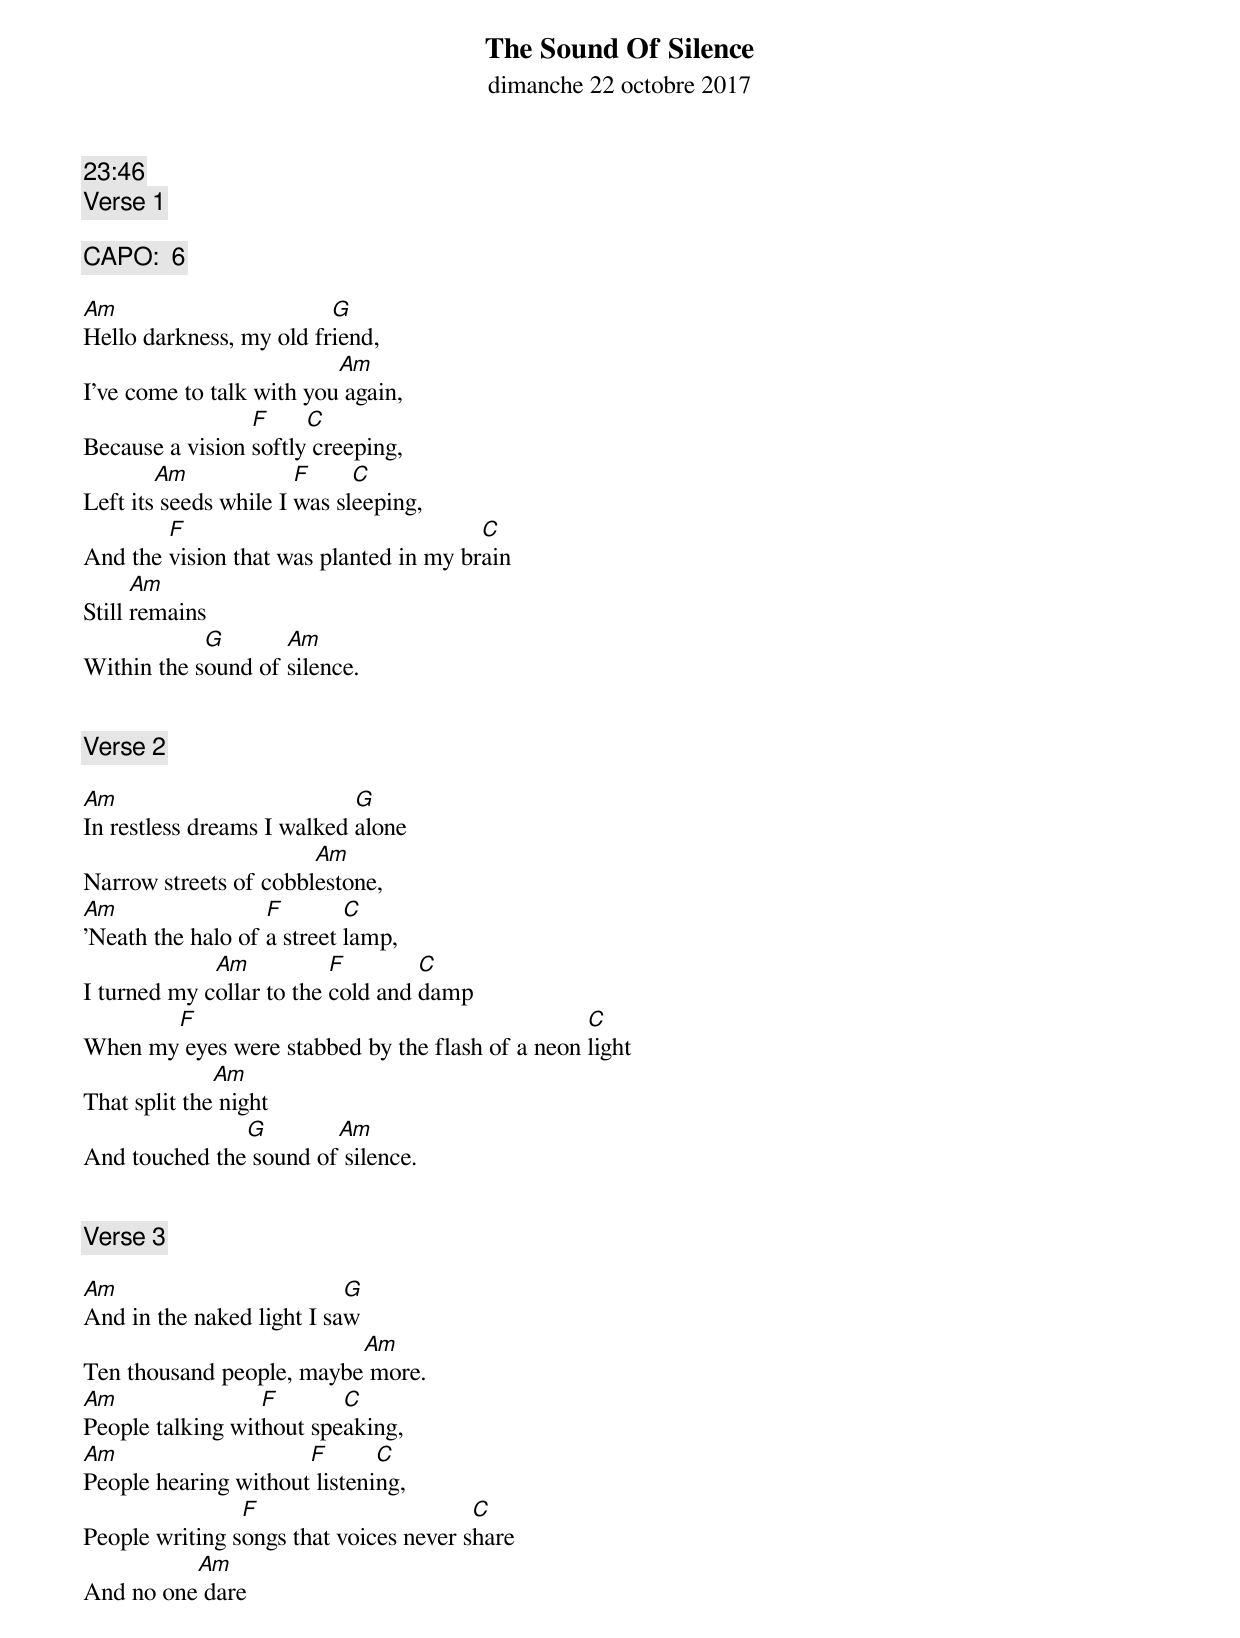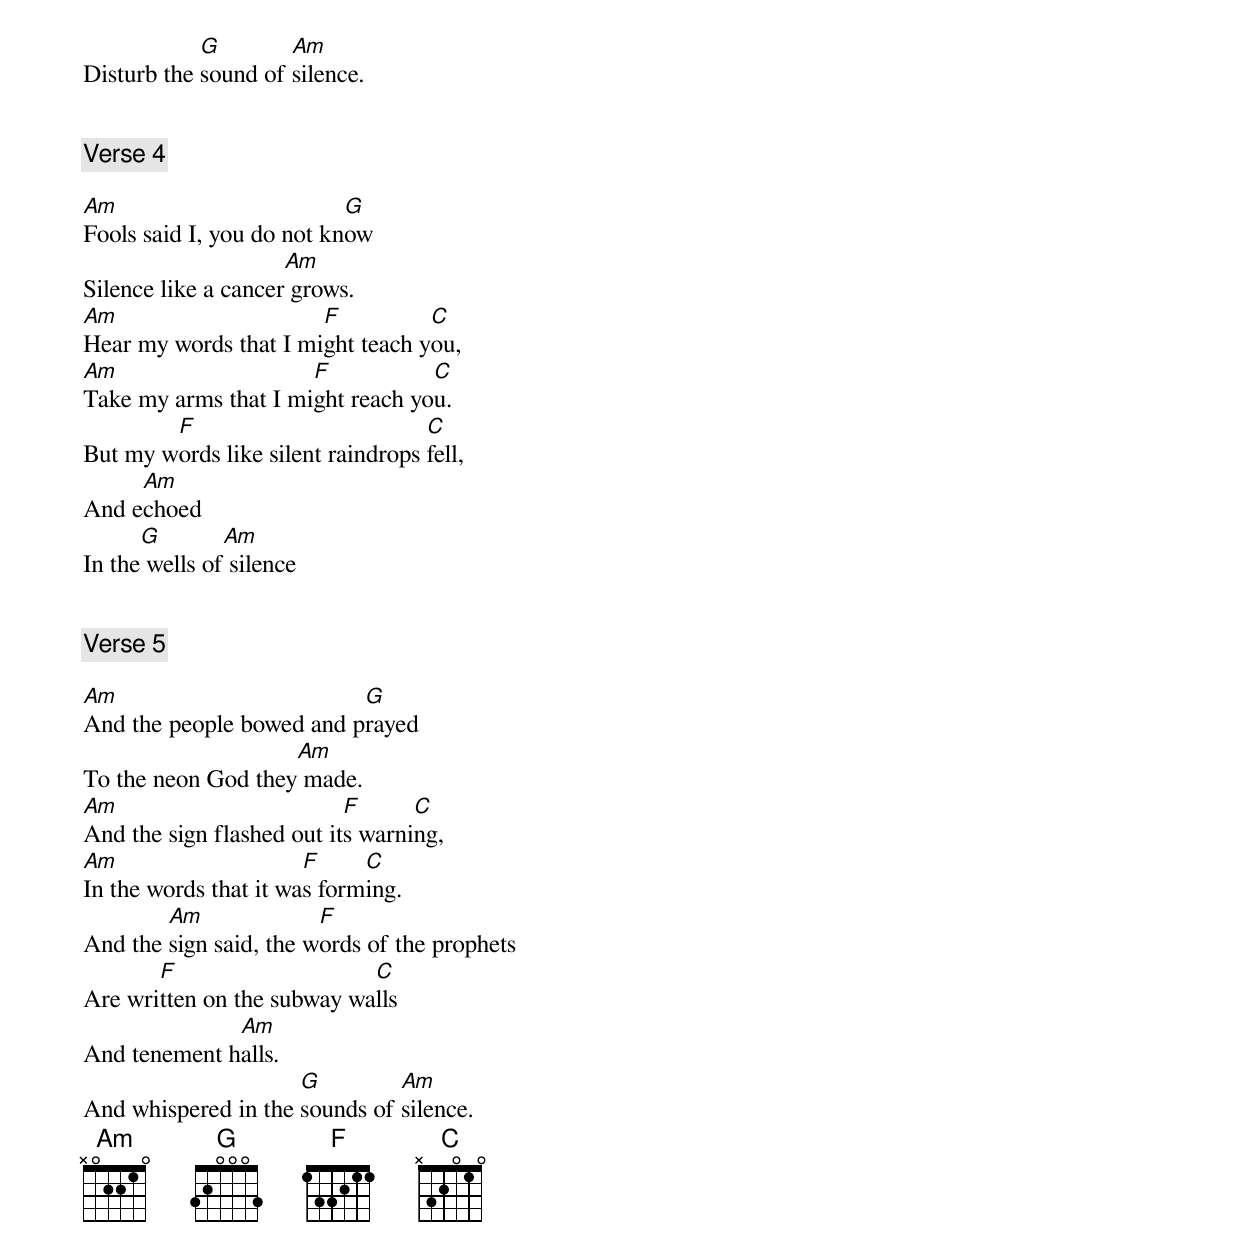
The Sound Of Silence
dimanche 22 octobre 2017
23:46
[Verse 1]

CAPO:  6

Am                       G
Hello darkness, my old friend,
                          Am
I've come to talk with you again,
                 F     C
Because a vision softly creeping,
        Am             F     C
Left its seeds while I was sleeping,
        F                               C
And the vision that was planted in my brain
      Am
Still remains
            G       Am
Within the sound of silence.


[Verse 2]

Am                          G
In restless dreams I walked alone
                       Am
Narrow streets of cobblestone,
Am                 F        C
'Neath the halo of a street lamp,
             Am           F        C
I turned my collar to the cold and damp
       F                                         C
When my eyes were stabbed by the flash of a neon light
              Am
That split the night
               G        Am
And touched the sound of silence.


[Verse 3]

Am                         G
And in the naked light I saw
                          Am
Ten thousand people, maybe more.
Am                F       C
People talking without speaking,
Am                    F       C
People hearing without listening,
                F                       C
People writing songs that voices never share
          Am
And no one dare
            G        Am
Disturb the sound of silence.


[Verse 4]

Am                         G
Fools said I, you do not know
                     Am
Silence like a cancer grows.
Am                     F          C
Hear my words that I might teach you,
Am                    F           C
Take my arms that I might reach you.
        F                          C
But my words like silent raindrops fell,
     Am
And echoed
      G        Am
In the wells of silence


[Verse 5]

Am                        G
And the people bowed and prayed
                    Am
To the neon God they made.
Am                         F      C
And the sign flashed out its warning,
Am                     F     C
In the words that it was forming.
        Am              F
And the sign said, the words of the prophets
       F                    C
Are written on the subway walls
              Am
And tenement halls.
                     G         Am
And whispered in the sounds of silence.
